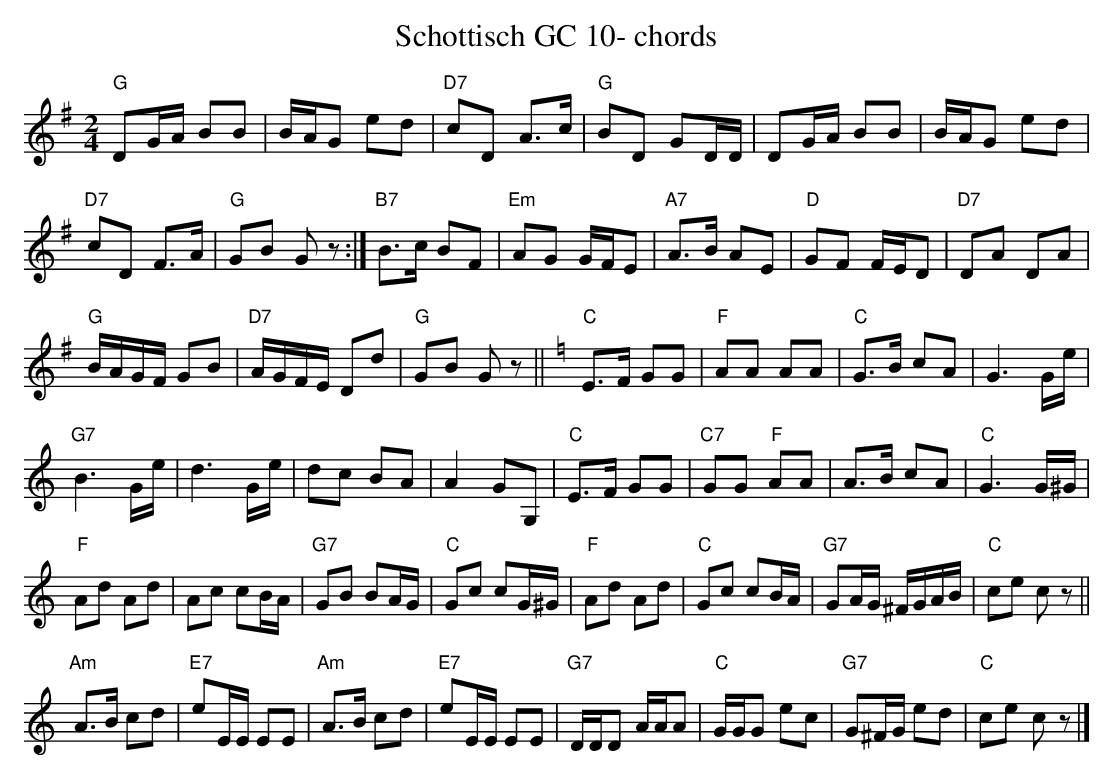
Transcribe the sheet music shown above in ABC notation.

X:1
T:Schottisch GC 10- chords
M:2/4
L:1/16
K:Gmaj%%MIDI gchordon
"G"D2GA B2B2 | BAG2 e2d2 | "D7"c2D2 A3c | "G"B2D2 G2DD | D2GA B2B2 | BAG2 e2d2 |
"D7"c2D2 F3A | "G"G2B2 G2z2 :| "B7"B3c B2F2 | "Em"A2G2 GFE2 | "A7"A3B A2E2 | "D"G2F2 FED2 | "D7"D2A2 D2A2 |
"G"BAGF G2B2 | "D7"AGFE D2d2 | "G"G2B2 G2z2 || [K:Cmaj] "C"E3F G2G2 | "F"A2A2 A2A2 | "C"G3B c2A2 | G6 Ge |
"G7"B6Ge | d6 Ge | d2c2 B2A2 | A4G2G,2 | "C"E3F G2G2 | "C7"G2G2 "F"A2A2 | A3B c2A2 | "C"G6 G^G |
"F"A2d2 A2d2 | A2c2 c2BA | "G7"G2B2 B2AG | "C"G2c2 c2G^G | "F"A2d2 A2d2 | "C"G2c2 c2BA | "G7"G2AG ^FGAB | "C"c2e2 c2z2 ||
"Am"A3B c2d2 | "E7"e2EE E2E2 | "Am"A3B c2d2 | "E7"e2EE E2E2 | "G7"DDD2 AAA2 | "C"GGG2 e2c2 | "G7"G2^FG e2d2 | "C"c2e2 c2z2 |]
